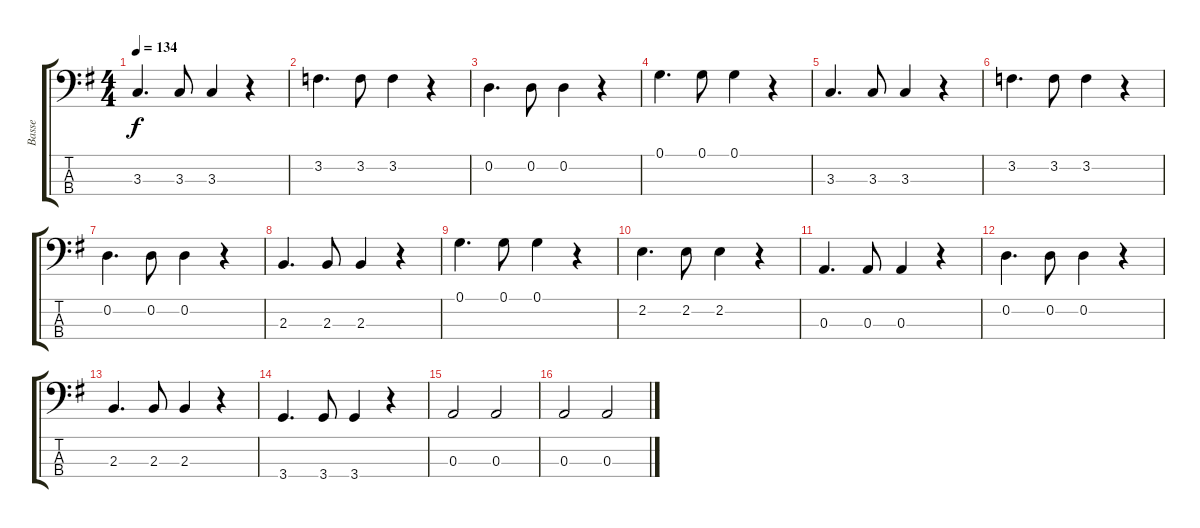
\track ("Basse" "Basse") {instrument electricbassfinger}
\staff {score tabs}
\tuning (G2 D2 A1 E1) {hide}
\ts (4 4)
\tempo 134
\clef f4
\ks g
3.3.4{d dy f} 3.3.8 3.3.4 r.4 |
3.2.4{d} 3.2.8 3.2.4 r.4 |
0.2.4{d} 0.2.8 0.2.4 r.4 |
0.1.4{d} 0.1.8 0.1.4 r.4 |
3.3.4{d} 3.3.8 3.3.4 r.4 |
3.2.4{d} 3.2.8 3.2.4 r.4 |
0.2.4{d} 0.2.8 0.2.4 r.4 |
2.3.4{d} 2.3.8 2.3.4 r.4 |
0.1.4{d} 0.1.8 0.1.4 r.4 |
2.2.4{d} 2.2.8 2.2.4 r.4 |
0.3.4{d} 0.3.8 0.3.4 r.4 |
0.2.4{d} 0.2.8 0.2.4 r.4 |
2.3.4{d} 2.3.8 2.3.4 r.4 |
3.4.4{d} 3.4.8 3.4.4 r.4 |
0.3.2 0.3.2 |
0.3.2 0.3.2
